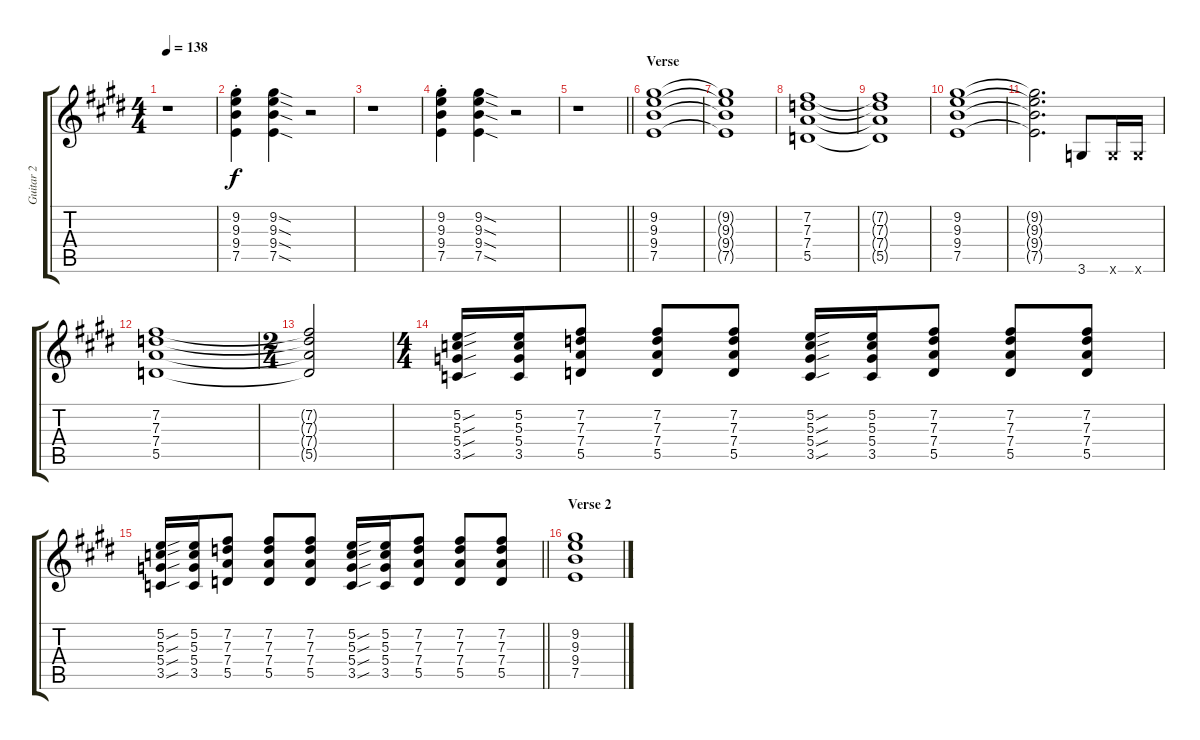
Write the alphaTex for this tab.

\track ("Guitar 2" "Guitar 2") {instrument overdrivenguitar}
\staff {score tabs}
\tuning (E4 B3 G3 D3 A2 E2) {hide}
\ts (4 4)
\tempo 138
\clef g2
\ks c#minor
r.1{dy f} |
(9.2{st} 9.3{st} 9.4{st} 7.5{st}).4 (9.2{sod} 9.3{sod} 9.4{sod} 7.5{sod}).4 r.2 |
r.1 |
(9.2{st} 9.3{st} 9.4{st} 7.5{st}).4 (9.2{sod} 9.3{sod} 9.4{sod} 7.5{sod}).4 r.2 |
\barLineRight lightlight
r.1 |
\section ("" "Verse")
(9.2 9.3 9.4 7.5).1 |
(9.2{t} 9.3{t} 9.4{t} 7.5{t}).1 |
(7.2 7.3 7.4 5.5).1 |
(7.2{t} 7.3{t} 7.4{t} 5.5{t}).1 |
(9.2 9.3 9.4 7.5).1 |
(9.2{t} 9.3{t} 9.4{t} 7.5{t}).2{d} 3.6.8 3.6{x}.16 3.6{x}.16 |
(7.2 7.3 7.4 5.5).1 |
\ts (2 4)
(7.2{t} 7.3{t} 7.4{t} 5.5{t}).2 |
\ts (4 4)
(5.2{sou} 5.3{sou} 5.4{sou} 3.5{sou}).16 (5.2 5.3 5.4 3.5).16 (7.2 7.3 7.4 5.5).8 (7.2 7.3 7.4 5.5).8 (7.2 7.3 7.4 5.5).8 (5.2{sou} 5.3{sou} 5.4{sou} 3.5{sou}).16 (5.2 5.3 5.4 3.5).16 (7.2 7.3 7.4 5.5).8 (7.2 7.3 7.4 5.5).8 (7.2 7.3 7.4 5.5).8 |
\barLineRight lightlight
(5.2{sou} 5.3{sou} 5.4{sou} 3.5{sou}).16 (5.2 5.3 5.4 3.5).16 (7.2 7.3 7.4 5.5).8 (7.2 7.3 7.4 5.5).8 (7.2 7.3 7.4 5.5).8 (5.2{sou} 5.3{sou} 5.4{sou} 3.5{sou}).16 (5.2 5.3 5.4 3.5).16 (7.2 7.3 7.4 5.5).8 (7.2 7.3 7.4 5.5).8 (7.2 7.3 7.4 5.5).8 |
\section ("" "Verse 2")
(9.2 9.3 9.4 7.5).1
